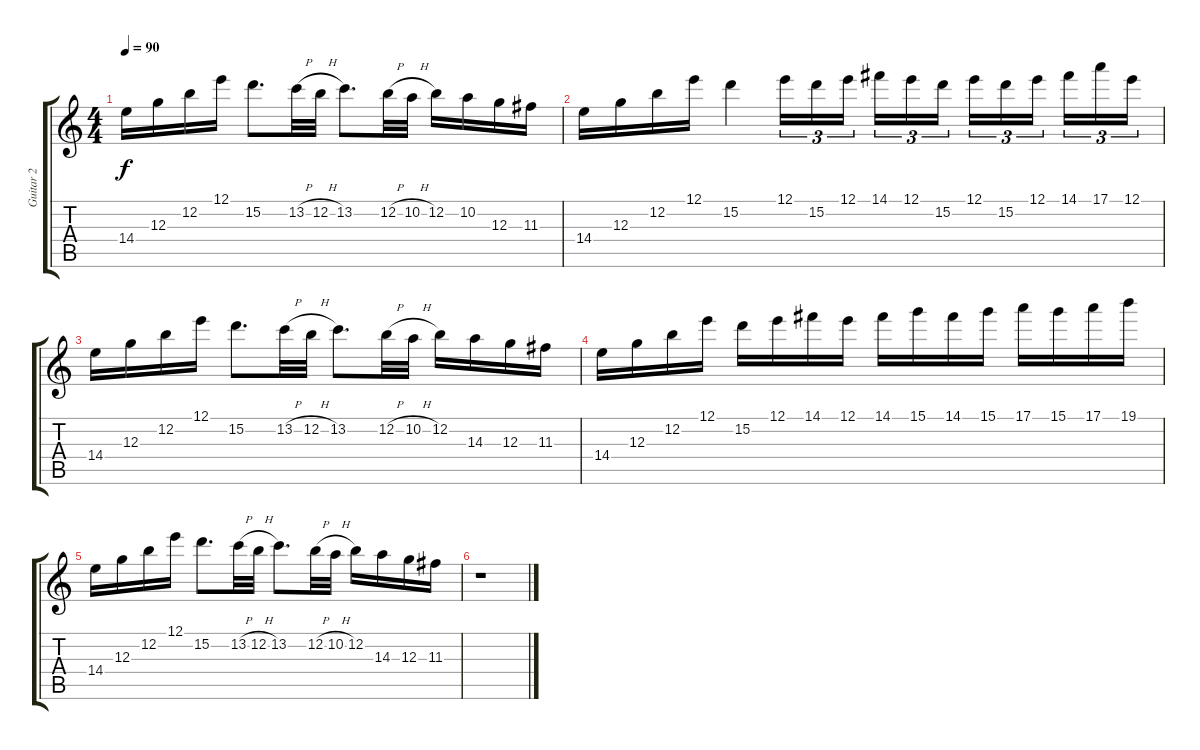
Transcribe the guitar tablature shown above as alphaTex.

\track ("Guitar 2" "Guitar 2") {instrument distortionguitar}
\staff {score tabs}
\tuning (E4 B3 G3 D3 A2 E2) {hide}
\ts (4 4)
\tempo 90
\clef g2
\ks c
14.4.16{dy f volume 12} 12.3.16{volume 12} 12.2.16{volume 12} 12.1.16{volume 12} 15.2.8{d volume 12} 13.2{h}.32{volume 11} 12.2{h}.32 13.2.8{d volume 11} 12.2{h}.32{volume 11} 10.2{h}.32 12.2.16{volume 10} 10.2.16{volume 10} 12.3.16{volume 10} 11.3.16{volume 10} |
14.4.16{volume 10} 12.3.16{volume 10} 12.2.16{volume 10} 12.1.16{volume 10} 15.2.4{volume 10} 12.1.16{tu (3 2) volume 9} 15.2.16{tu (3 2) volume 9} 12.1.16{tu (3 2) beam splitsecondary} 14.1.16{tu (3 2) volume 9} 12.1.16{tu (3 2) volume 9} 15.2.16{tu (3 2)} 12.1.16{tu (3 2) volume 9} 15.2.16{tu (3 2) volume 9} 12.1.16{tu (3 2) beam splitsecondary} 14.1.16{tu (3 2) volume 8} 17.1.16{tu (3 2) volume 8} 12.1.16{tu (3 2)} |
14.4.16 12.3.16{volume 8} 12.2.16{volume 8} 12.1.16{volume 8} 15.2.8{d volume 8} 13.2{h}.32{volume 7} 12.2{h}.32 13.2.8{d volume 7} 12.2{h}.32{volume 7} 10.2{h}.32 12.2.16{volume 7} 14.3.16{volume 6} 12.3.16{volume 6} 11.3.16{volume 6} |
14.4.16 12.3.16{volume 6} 12.2.16{volume 6} 12.1.16{volume 6} 15.2.16{volume 6} 12.1.16{volume 6} 14.1.16{volume 6} 12.1.16{volume 5} 14.1.16{volume 5} 15.1.16{volume 5} 14.1.16{volume 5} 15.1.16{volume 5} 17.1.16{volume 5} 15.1.16{volume 5} 17.1.16{volume 4} 19.1.16{volume 4} |
14.4.16 12.3.16{volume 4} 12.2.16{volume 4} 12.1.16{volume 4} 15.2.8{d volume 4} 13.2{h}.32{volume 3} 12.2{h}.32 13.2.8{d volume 3} 12.2{h}.32{volume 3} 10.2{h}.32 12.2.16{volume 3} 14.3.16{volume 3} 12.3.16{volume 3} 11.3.16{volume 2} |
r.1
